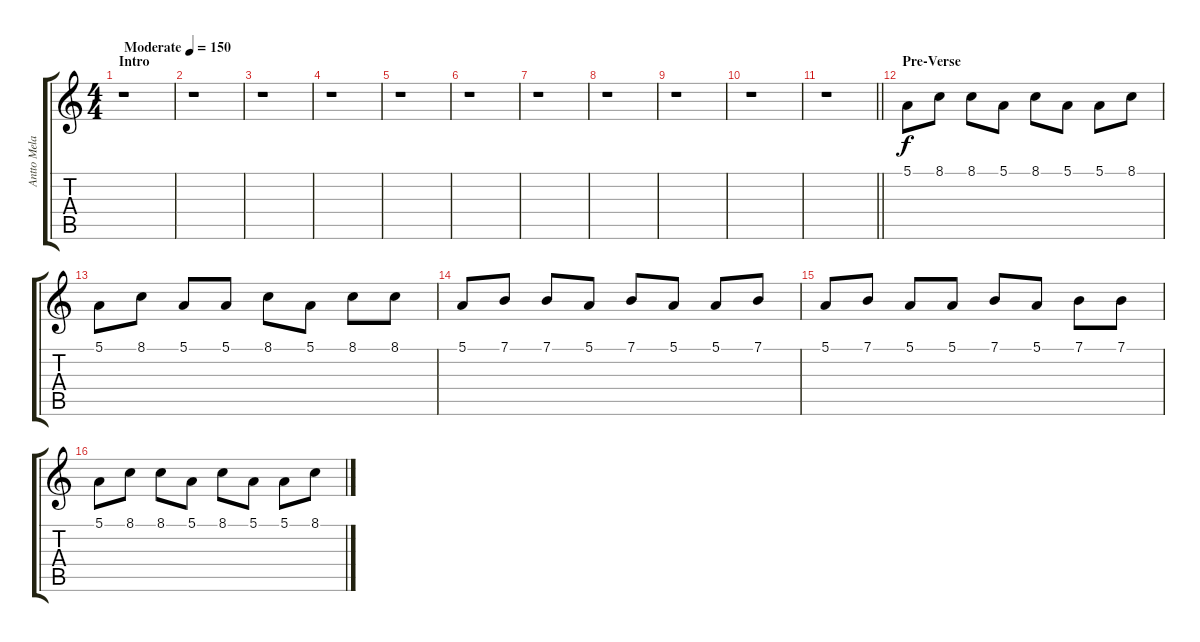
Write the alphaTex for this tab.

\track ("Antto Melasniemi (Keyboard)" "Antto Mela") {instrument rockorgan}
\staff {score tabs}
\tuning (E4 B3 G3 D3 A2 E2) {hide}
\ts (4 4)
\section ("" "Intro")
\tempo (150 "Moderate")
\clef g2
\ks c
r.1{dy f instrument rockorgan} |
r.1 |
r.1 |
r.1 |
r.1 |
r.1 |
r.1 |
r.1 |
r.1 |
r.1 |
\barLineRight lightlight
r.1 |
\section ("" "Pre-Verse")
5.1.8 8.1.8 8.1.8 5.1.8 8.1.8 5.1.8 5.1.8 8.1.8 |
5.1.8 8.1.8 5.1.8 5.1.8 8.1.8 5.1.8 8.1.8 8.1.8 |
5.1.8 7.1.8 7.1.8 5.1.8 7.1.8 5.1.8 5.1.8 7.1.8 |
5.1.8 7.1.8 5.1.8 5.1.8 7.1.8 5.1.8 7.1.8 7.1.8 |
5.1.8 8.1.8 8.1.8 5.1.8 8.1.8 5.1.8 5.1.8 8.1.8
